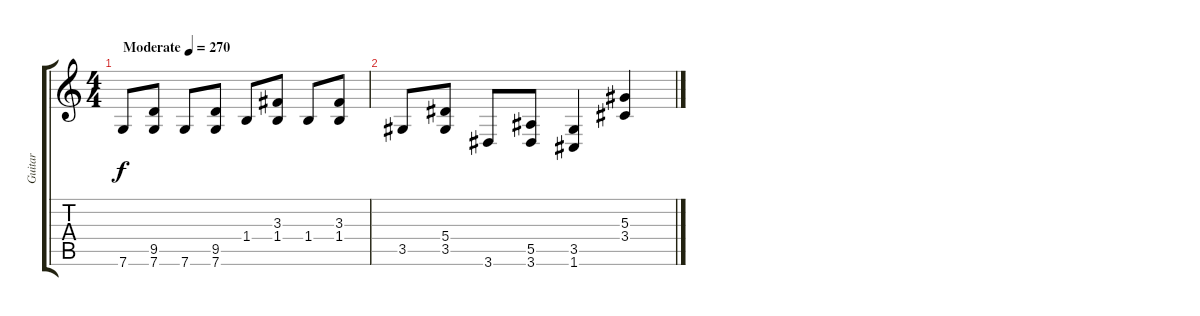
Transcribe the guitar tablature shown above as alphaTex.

\track ("Guitar" "Guitar") {instrument distortionguitar}
\staff {score tabs}
\tuning (C4 G3 Eb3 Bb2 F2 C2) {hide}
\ts (4 4)
\tempo (270 "Moderate")
\clef g2
\ks c
7.6.8{dy f instrument distortionguitar} (9.5 7.6).8 7.6.8 (9.5 7.6).8 1.4.8 (3.3 1.4).8 1.4.8 (3.3 1.4).8 |
3.5.8 (5.4 3.5).8 3.6.8 (5.5 3.6).8 (3.5 1.6).4 (5.3 3.4).4
